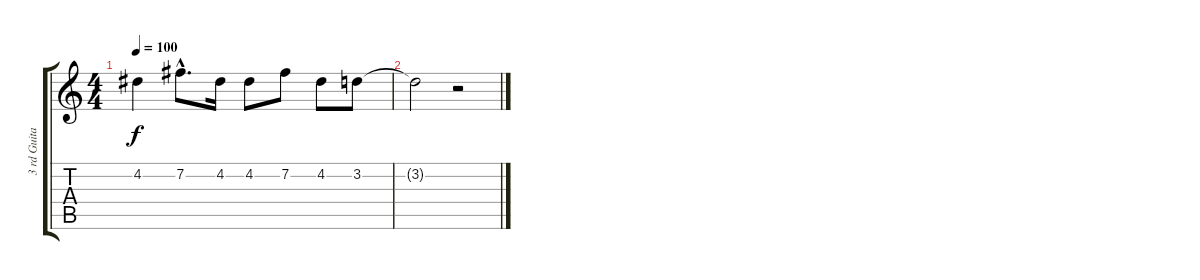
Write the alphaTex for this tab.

\track ("3 rd Guitar" "3 rd Guita") {instrument electricguitarmuted}
\staff {score tabs}
\tuning (E4 B3 G3 D3 A2 E2) {hide}
\ts (4 4)
\tempo 100
\clef g2
\ks c
4.2.4{dy f} 7.2{hac}.8{d} 4.2.16 4.2.8 7.2.8 4.2.8 3.2.8 |
3.2{t}.2 r.2
